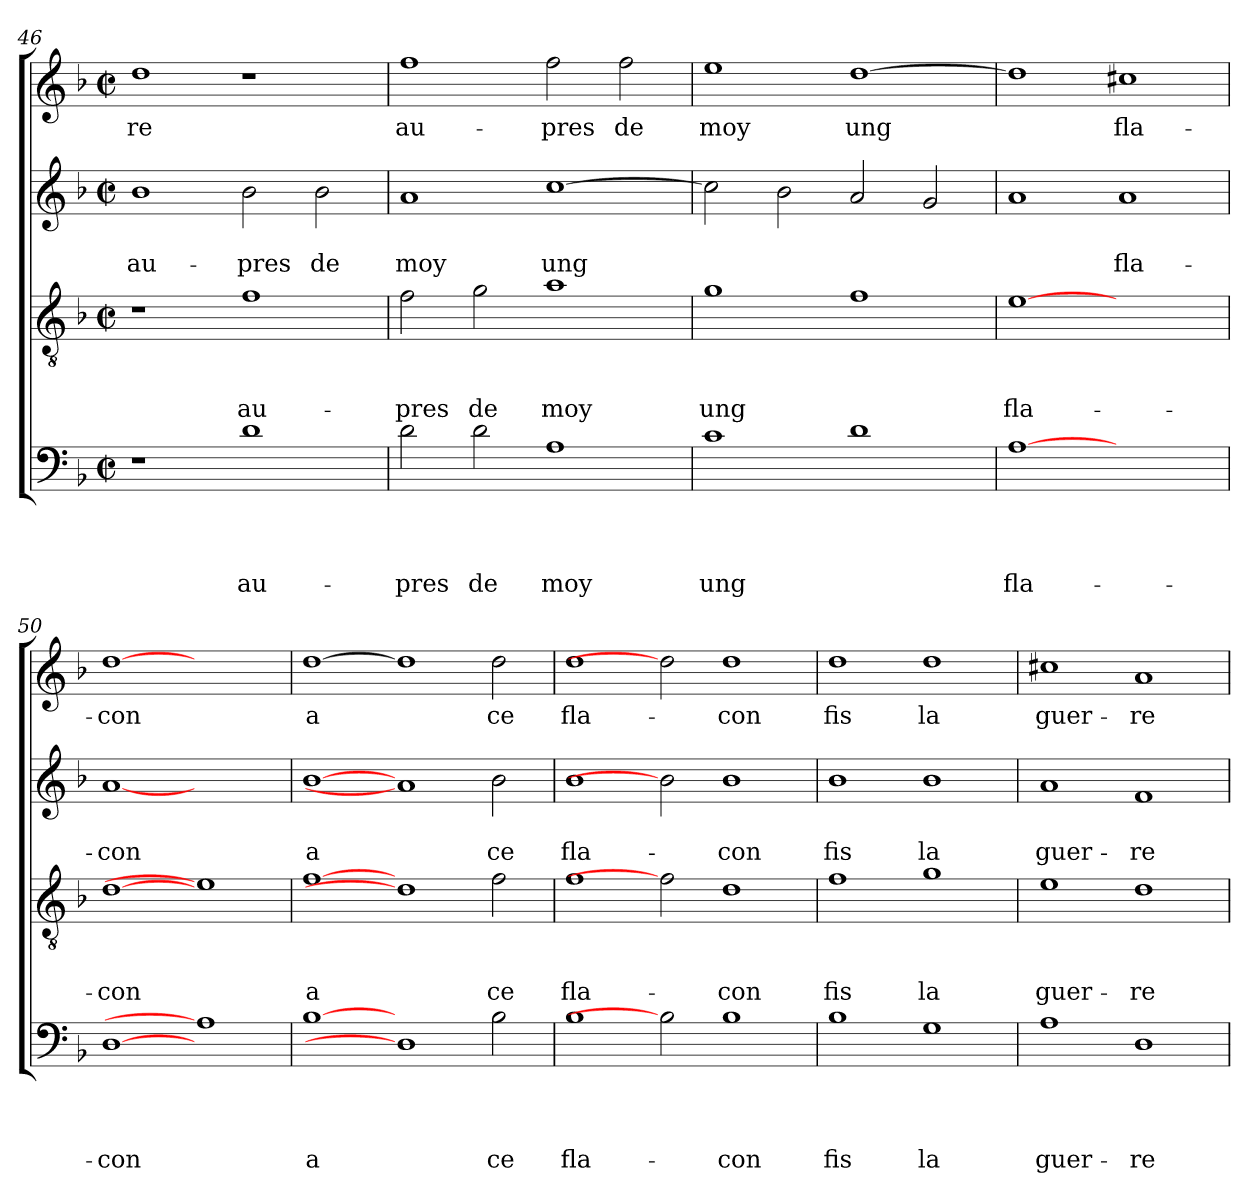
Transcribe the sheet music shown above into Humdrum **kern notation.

**kern	**text	**text	**text	**text	**kern	**text	**text	**text	**kern	**text	**text	**kern	**text
*part4	*part4	*part4	*part4	*part4	*part3	*part3	*part3	*part3	*part2	*part2	*part2	*part1	*part1
*staff4	*staff4	*staff4	*staff4	*staff4	*staff3	*staff3	*staff3	*staff3	*staff2	*staff2	*staff2	*staff1	*staff1
*clefF4	*	*	*	*	*clefGv2	*	*	*	*clefG2	*	*	*clefG2	*
*k[b-]	*	*	*	*	*k[b-]	*	*	*	*k[b-]	*	*	*k[b-]	*
*F:	*	*	*	*	*F:	*	*	*	*F:	*	*	*F:	*
*M2/2	*	*	*	*	*M2/2	*	*	*	*M2/2	*	*	*M2/2	*
*met(c|)	*	*	*	*	*met(c|)	*	*	*	*met(c|)	*	*	*met(c|)	*
=46	=46	=46	=46	=46	=46	=46	=46	=46	=46	=46	=46	=46	=46
1r	.	.	.	.	1r	.	.	.	1b-	.	au-	1dd	-re
1d	.	.	.	au-	1f	.	.	au-	2b-\	.	-pres	1r	.
.	.	.	.	.	.	.	.	.	2b-\	.	de	.	.
=47	=47	=47	=47	=47	=47	=47	=47	=47	=47	=47	=47	=47	=47
2d\	.	.	.	-pres	2f\	.	.	-pres	1a	.	moy	1ff	au-
2d\	.	.	.	de	2g\	.	.	de	.	.	.	.	.
1A	.	.	.	moy	1a	.	.	moy	[1cc	.	ung	2ff\	-pres
.	.	.	.	.	.	.	.	.	.	.	.	2ff\	de
=48	=48	=48	=48	=48	=48	=48	=48	=48	=48	=48	=48	=48	=48
1c	.	.	.	ung	1g	.	.	ung	2cc\]	.	.	1ee	moy
.	.	.	.	.	.	.	.	.	2b-\	.	.	.	.
1d	.	.	.	.	1f	.	.	.	2a/	.	.	[1dd	ung
.	.	.	.	.	.	.	.	.	2g/	.	.	.	.
!!LO:PB:g=z
=49	=49	=49	=49	=49	=49	=49	=49	=49	=49	=49	=49	=49	=49
[1A	.	.	.	fla-	[1e	.	.	fla-	1a	.	.	1dd]	.
1ryy	.	.	.	.	1ryy	.	.	.	1a	.	fla-	1cc#X	fla-
=50	=50	=50	=50	=50	=50	=50	=50	=50	=50	=50	=50	=50	=50
[1D	.	.	.	-con	[1d	.	.	-con	[1a	.	-con	[1dd	-con
1A]	.	.	.	.	1e]	.	.	.	1ryy	.	.	1ryy	.
=51	=51	=51	=51	=51	=51	=51	=51	=51	=51	=51	=51	=51	=51
[1B-	.	.	.	a	[1f	.	.	a	[1b-	.	a	[1dd	a
1D]	.	.	.	.	1d]	.	.	.	1a]	.	.	1dd]	.
2B-\	.	.	.	ce	2f\	.	.	ce	2b-\	.	ce	2dd\	ce
=52	=52	=52	=52	=52	=52	=52	=52	=52	=52	=52	=52	=52	=52
1B-	.	.	.	fla-	1f	.	.	fla-	1b-	.	fla-	1dd	fla-
2B-]	.	.	.	.	2f]	.	.	.	2b-]	.	.	2dd]	.
1B-	.	.	.	-con	1d	.	.	-con	1b-	.	-con	1dd	-con
=53	=53	=53	=53	=53	=53	=53	=53	=53	=53	=53	=53	=53	=53
1B-	.	.	.	fis	1f	.	.	fis	1b-	.	fis	1dd	fis
1G	.	.	.	la	1g	.	.	la	1b-	.	la	1dd	la
=54	=54	=54	=54	=54	=54	=54	=54	=54	=54	=54	=54	=54	=54
1A	.	.	.	guer-	1e	.	.	guer-	1a	.	guer-	1cc#X	guer-
1D	.	.	.	-re	1d	.	.	-re	1f	.	-re	1a	-re
=	=	=	=	=	=	=	=	=	=	=	=	=	=
*-	*-	*-	*-	*-	*-	*-	*-	*-	*-	*-	*-	*-	*-
